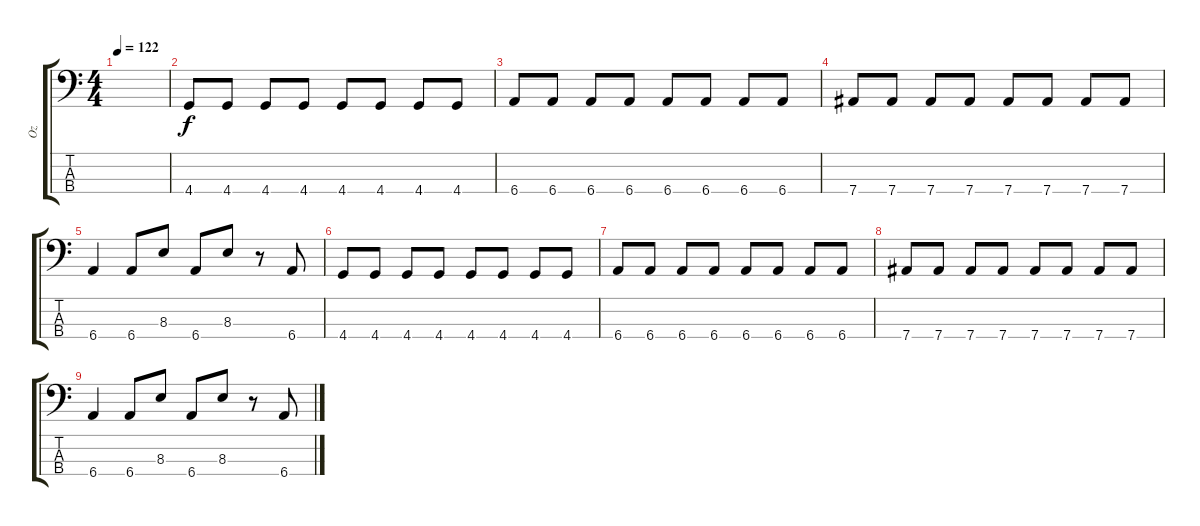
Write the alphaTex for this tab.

\track ("Oz" "Oz") {instrument electricbasspick}
\staff {score tabs}
\tuning (Gb2 Db2 Ab1 Eb1) {hide}
\ts (4 4)
\tempo 122
\clef f4
\ks c
|
4.4.8 4.4.8 4.4.8 4.4.8 4.4.8 4.4.8 4.4.8 4.4.8 |
6.4.8 6.4.8 6.4.8 6.4.8 6.4.8 6.4.8 6.4.8 6.4.8 |
7.4.8 7.4.8 7.4.8 7.4.8 7.4.8 7.4.8 7.4.8 7.4.8 |
6.4.4 6.4.8 8.3.8 6.4.8 8.3.8 r.8 6.4.8 |
4.4.8 4.4.8 4.4.8 4.4.8 4.4.8 4.4.8 4.4.8 4.4.8 |
6.4.8 6.4.8 6.4.8 6.4.8 6.4.8 6.4.8 6.4.8 6.4.8 |
7.4.8 7.4.8 7.4.8 7.4.8 7.4.8 7.4.8 7.4.8 7.4.8 |
6.4.4 6.4.8 8.3.8 6.4.8 8.3.8 r.8 6.4.8
